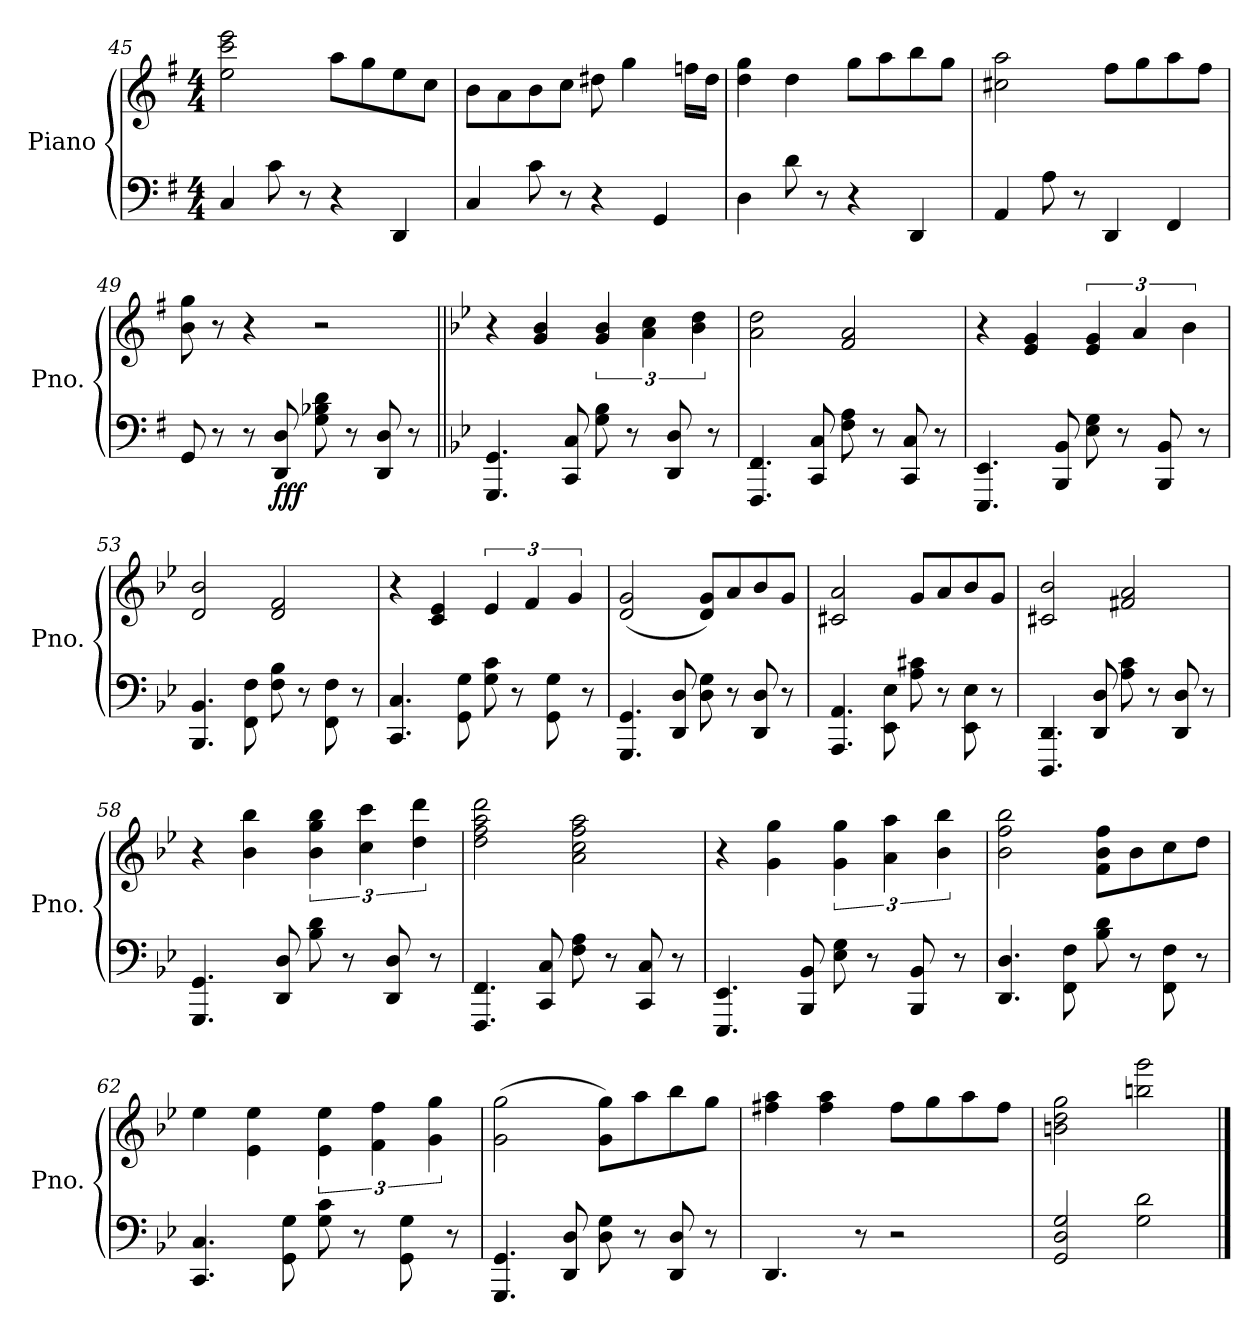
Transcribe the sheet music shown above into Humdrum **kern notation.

**kern	**kern	**dynam
*part1	*part1	*part1
*staff2	*staff1	*staff1/2
*I"Piano	*	*
*I'Pno.	*	*
*clefF4	*clefG2	*
*k[f#]	*k[f#]	*
*M4/4	*M4/4	*
=45	=45	=45
4C/	2ee\ 2ccc\ 2eee\	.
8c\	.	.
8r	.	.
4r	8aa\L	.
.	8gg\	.
4DD/	8ee\	.
.	8cc\J	.
=46	=46	=46
4C/	8b\L	.
.	8a\	.
8c\	8b\	.
8r	8cc\J	.
4r	8dd#X\	.
.	4gg\	.
4GG/	.	.
.	16ffn\LL	.
.	16dd#\JJ	.
=47	=47	=47
4D\	4dd\ 4gg\	.
8d\	4dd\	.
8r	.	.
4r	8gg\L	.
.	8aa\	.
4DD/	8bb\	.
.	8gg\J	.
=48	=48	=48
4AA/	2cc#X\ 2aa\	.
8A\	.	.
8r	.	.
4DD/	8ff#\L	.
.	8gg\	.
4FF#/	8aa\	.
.	8ff#\J	.
!!LO:LB:g=z
=49	=49	=49
8GG/	8b\ 8gg\	.
8r	8r	.
8r	4r	.
!	!	!LO:DY:b=2
8DD/ 8D/	.	fff
8G\ 8B-X\ 8d\	2r	.
8r	.	.
8DD/ 8D/	.	.
8r	.	.
=50||	=50||	=50||
*k[b-e-]	*k[b-e-]	*
4.GGG/ 4.GG/	4r	.
.	4g/ 4b-/	.
8CC/ 8C/	.	.
8G\ 8B-\	6g/ 6b-/	.
8r	.	.
.	6a\ 6cc\	.
8DD/ 8D/	.	.
.	6b-\ 6dd\	.
8r	.	.
=51	=51	=51
4.FFF/ 4.FF/	2a\ 2dd\	.
8CC/ 8C/	.	.
8F\ 8A\	2f/ 2a/	.
8r	.	.
8CC/ 8C/	.	.
8r	.	.
=52	=52	=52
4.EEE-/ 4.EE-/	4r	.
.	4e-/ 4g/	.
8BBB-/ 8BB-/	.	.
8E-\ 8G\	6e-/ 6g/	.
8r	.	.
.	6a/	.
8BBB-/ 8BB-/	.	.
.	6b-\	.
8r	.	.
=53	=53	=53
4.BBB-/ 4.BB-/	2d/ 2b-/	.
8FF\ 8F\	.	.
8F\ 8B-\	2d/ 2f/	.
8r	.	.
8FF\ 8F\	.	.
8r	.	.
!!LO:PB:g=z
=54	=54	=54
4.CC/ 4.C/	4r	.
.	4c/ 4e-/	.
8GG\ 8G\	.	.
8G\ 8c\	6e-/	.
8r	.	.
.	6f/	.
8GG\ 8G\	.	.
.	6g/	.
8r	.	.
=55	=55	=55
4.GGG/ 4.GG/	(2d/ 2g/	.
8DD/ 8D/	.	.
8D\ 8G\	8d/ 8g/L)	.
8r	8a/	.
8DD/ 8D/	8b-/	.
8r	8g/J	.
=56	=56	=56
4.AAA/ 4.AA/	2c#X/ 2a/	.
8EE-\ 8E-\	.	.
8A\ 8c#X\	8g/L	.
8r	8a/	.
8EE-\ 8E-\	8b-/	.
8r	8g/J	.
=57	=57	=57
4.DDD/ 4.DD/	2c#X/ 2b-/	.
8DD/ 8D/	.	.
8A\ 8c\	2f#X/ 2a/	.
8r	.	.
8DD/ 8D/	.	.
8r	.	.
=58	=58	=58
4.GGG/ 4.GG/	4r	.
.	4b-\ 4bb-\	.
8DD/ 8D/	.	.
8B-\ 8d\	6b-\ 6gg\ 6bb-\	.
8r	.	.
.	6cc\ 6ccc\	.
8DD/ 8D/	.	.
.	6dd\ 6ddd\	.
8r	.	.
!!LO:LB:g=z
=59	=59	=59
4.FFF/ 4.FF/	2dd\ 2ff\ 2aa\ 2ddd\	.
8CC/ 8C/	.	.
8F\ 8A\	2a\ 2cc\ 2ff\ 2aa\	.
8r	.	.
8CC/ 8C/	.	.
8r	.	.
=60	=60	=60
4.EEE-/ 4.EE-/	4r	.
.	4g\ 4gg\	.
8BBB-/ 8BB-/	.	.
8E-\ 8G\	6g\ 6gg\	.
8r	.	.
.	6a\ 6aa\	.
8BBB-/ 8BB-/	.	.
.	6b-\ 6bb-\	.
8r	.	.
=61	=61	=61
4.DD/ 4.D/	2b-\ 2ff\ 2bb-\	.
8FF\ 8F\	.	.
8B-\ 8d\	8f\ 8b-\ 8ff\L	.
8r	8b-\	.
8FF\ 8F\	8cc\	.
8r	8dd\J	.
=62	=62	=62
4.CC/ 4.C/	4ee-\	.
.	4e-\ 4ee-\	.
8GG\ 8G\	.	.
8G\ 8c\	6e-\ 6ee-\	.
8r	.	.
.	6f\ 6ff\	.
8GG\ 8G\	.	.
.	6g\ 6gg\	.
8r	.	.
=63	=63	=63
4.GGG/ 4.GG/	(2g\ 2gg\	.
8DD/ 8D/	.	.
8D\ 8G\	8g\ 8gg\L)	.
8r	8aa\	.
8DD/ 8D/	8bb-\	.
8r	8gg\J	.
!!LO:LB:g=z
=64	=64	=64
4.DD/	4ff#X\ 4aa\	.
.	4ff#\ 4aa\	.
8r	.	.
2r	8ff#\L	.
.	8gg\	.
.	8aa\	.
.	8ff#\J	.
=65	=65	=65
2GG/ 2D/ 2G/	2bn\ 2dd\ 2gg\	.
2G\ 2d\	2bbn\ 2ggg\	.
==	==	==
*-	*-	*-
